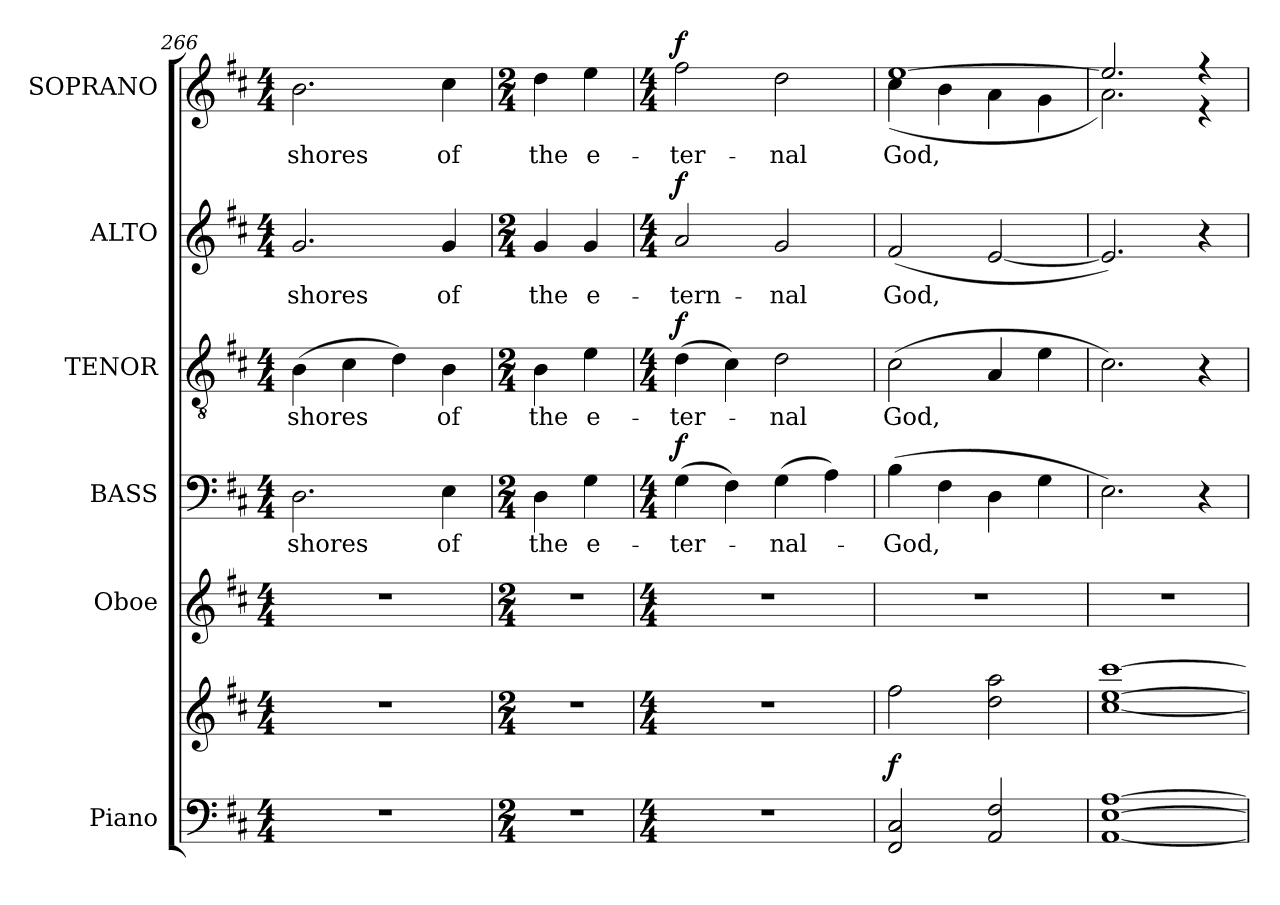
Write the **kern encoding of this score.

**kern	**kern	**dynam	**kern	**kern	**text	**dynam	**kern	**text	**dynam	**kern	**text	**dynam	**kern	**text	**dynam
*part6	*part6	*part6	*part5	*part4	*part4	*part4	*part3	*part3	*part3	*part2	*part2	*part2	*part1	*part1	*part1
*staff7	*staff6	*staff6/7	*staff5	*staff4	*staff4	*staff4	*staff3	*staff3	*staff3	*staff2	*staff2	*staff2	*staff1	*staff1	*staff1
*I"Piano	*	*	*I"Oboe	*I"BASS	*	*	*I"TENOR	*	*	*I"ALTO	*	*	*I"SOPRANO	*	*
*I'Pno.	*	*	*I'Ob.	*I'B.	*	*	*I'T.	*	*	*I'A.	*	*	*I'S.	*	*
*clefF4	*clefG2	*	*clefG2	*clefF4	*	*	*clefGv2	*	*	*clefG2	*	*	*clefG2	*	*
*	*	*	*	*	*	*	*ITrd7c12	*	*	*	*	*	*	*	*
*k[f#c#]	*k[f#c#]	*	*k[f#c#]	*k[f#c#]	*	*	*k[f#c#]	*	*	*k[f#c#]	*	*	*k[f#c#]	*	*
*D:	*D:	*	*D:	*D:	*	*	*D:	*	*	*D:	*	*	*D:	*	*
*M4/4	*M4/4	*	*M4/4	*M4/4	*	*	*M4/4	*	*	*M4/4	*	*	*M4/4	*	*
=266	=266	=266	=266	=266	=266	=266	=266	=266	=266	=266	=266	=266	=266	=266	=266
!	!	!	!	!	!LO:LY:b:color=#000000	!	!	!	!	!	!	!	!	!	!
!	!	!	!	!	!	!	!	!LO:LY:b:color=#000000	!	!	!	!	!	!	!
!	!	!	!	!	!	!	!	!	!	!	!LO:LY:b:color=#000000	!	!	!	!
!	!	!	!	!	!	!	!	!	!	!	!	!	!	!LO:LY:b:color=#000000	!
1r	1r	.	1r	2.Di\	shores	.	(4BBi\	shores	.	2.gi/	shores	.	2.bi\	shores	.
.	.	.	.	.	.	.	4C#i\	.	.	.	.	.	.	.	.
.	.	.	.	.	.	.	4Di\)	.	.	.	.	.	.	.	.
!	!	!	!	!	!LO:LY:b:color=#000000	!	!	!	!	!	!	!	!	!	!
!	!	!	!	!	!	!	!	!LO:LY:b:color=#000000	!	!	!	!	!	!	!
!	!	!	!	!	!	!	!	!	!	!	!LO:LY:b:color=#000000	!	!	!	!
!	!	!	!	!	!	!	!	!	!	!	!	!	!	!LO:LY:b:color=#000000	!
.	.	.	.	4Ei\	of	.	4BBi\	of	.	4gi/	of	.	4cc#i\	of	.
!!LO:LB:g=z
=267	=267	=267	=267	=267	=267	=267	=267	=267	=267	=267	=267	=267	=267	=267	=267
*M2/4	*M2/4	*	*M2/4	*M2/4	*	*	*M2/4	*	*	*M2/4	*	*	*M2/4	*	*
!LO:N:vis=1	!LO:N:vis=1	!	!LO:N:vis=1	!	!	!	!	!	!	!	!	!	!	!	!
!	!	!	!	!	!LO:LY:b:color=#000000	!	!	!	!	!	!	!	!	!	!
!	!	!	!	!	!	!	!	!LO:LY:b:color=#000000	!	!	!	!	!	!	!
!	!	!	!	!	!	!	!	!	!	!	!LO:LY:b:color=#000000	!	!	!	!
!	!	!	!	!	!	!	!	!	!	!	!	!	!	!LO:LY:b:color=#000000	!
2r	2r	.	2r	4Di\	the	.	4BBi\	the	.	4gi/	the	.	4ddi\	the	.
!	!	!	!	!	!LO:LY:b:color=#000000	!	!	!	!	!	!	!	!	!	!
!	!	!	!	!	!	!	!	!LO:LY:b:color=#000000	!	!	!	!	!	!	!
!	!	!	!	!	!	!	!	!	!	!	!LO:LY:b:color=#000000	!	!	!	!
!	!	!	!	!	!	!	!	!	!	!	!	!	!	!LO:LY:b:color=#000000	!
.	.	.	.	4Gi\	e-	.	4Ei\	e-	.	4gi/	e-	.	4eei\	e-	.
=268	=268	=268	=268	=268	=268	=268	=268	=268	=268	=268	=268	=268	=268	=268	=268
*M4/4	*M4/4	*	*M4/4	*M4/4	*	*	*M4/4	*	*	*M4/4	*	*	*M4/4	*	*
!	!	!	!	!	!LO:LY:b:color=#000000	!	!	!	!	!	!	!	!	!	!
!	!	!	!	!	!	!	!	!LO:LY:b:color=#000000	!	!	!	!	!	!	!
!	!	!	!	!	!	!	!	!	!	!	!LO:LY:b:color=#000000	!	!	!	!
!	!	!	!	!	!	!	!	!	!	!	!	!	!	!LO:LY:b:color=#000000	!
1r	1r	.	1r	(4Gi\	-ter-	f	(4Di\	-ter-	f	2ai/	-tern-	f	2ff#i\	-ter-	f
.	.	.	.	4F#i\)	.	.	4C#i\)	.	.	.	.	.	.	.	.
!	!	!	!	!	!LO:LY:b:color=#000000	!	!	!	!	!	!	!	!	!	!
!	!	!	!	!	!	!	!	!LO:LY:b:color=#000000	!	!	!	!	!	!	!
!	!	!	!	!	!	!	!	!	!	!	!LO:LY:b:color=#000000	!	!	!	!
!	!	!	!	!	!	!	!	!	!	!	!	!	!	!LO:LY:b:color=#000000	!
.	.	.	.	(4Gi\	-nal-	.	2Di\	-nal	.	2gi/	-nal	.	2ddi\	-nal	.
.	.	.	.	4Ai\)	.	.	.	.	.	.	.	.	.	.	.
=269	=269	=269	=269	=269	=269	=269	=269	=269	=269	=269	=269	=269	=269	=269	=269
!	!	!	!	!	!LO:LY:b:color=#000000	!	!	!	!	!	!	!	!	!	!
!	!	!	!	!	!	!	!	!LO:LY:b:color=#000000	!	!	!	!	!	!	!
!	!	!	!	!	!	!	!	!	!	!	!LO:LY:b:color=#000000	!	!	!	!
!	!	!	!	!	!	!	!	!	!	!	!	!	!	!LO:LY:b:color=#000000	!
*	*	*	*	*	*	*	*	*	*	*	*	*	*^	*	*
2FF#i/ 2C#i	2ff#i\	f	1r	(4Bi\	-God,	.	(2C#i\	God,	.	(2f#i/	God,	.	[>1eei	(4cc#i\	God,	.
.	.	.	.	4F#i\	.	.	.	.	.	.	.	.	.	4bi\	.	.
2AAi/ 2F#i	2ddi\ 2aai	.	.	4Di\	.	.	4AAi/	.	.	[<2ei/	.	.	.	4ai\	.	.
.	.	.	.	4Gi\	.	.	4Ei\	.	.	.	.	.	.	4gi\	.	.
=270	=270	=270	=270	=270	=270	=270	=270	=270	=270	=270	=270	=270	=270	=270	=270	=270
[<1AAi [>1Ei [>1Ai	[<1cc#i [>1eei [>1ccc#i	.	1r	2.Ei\)	.	.	2.C#i\)	.	.	2.ei/])	.	.	2.eei/]	2.ai\)	.	.
.	.	.	.	4r	.	.	4r	.	.	4r	.	.	4r	4r	.	.
*	*	*	*	*	*	*	*	*	*	*	*	*	*v	*v	*	*
=	=	=	=	=	=	=	=	=	=	=	=	=	=	=	=
*-	*-	*-	*-	*-	*-	*-	*-	*-	*-	*-	*-	*-	*-	*-	*-
